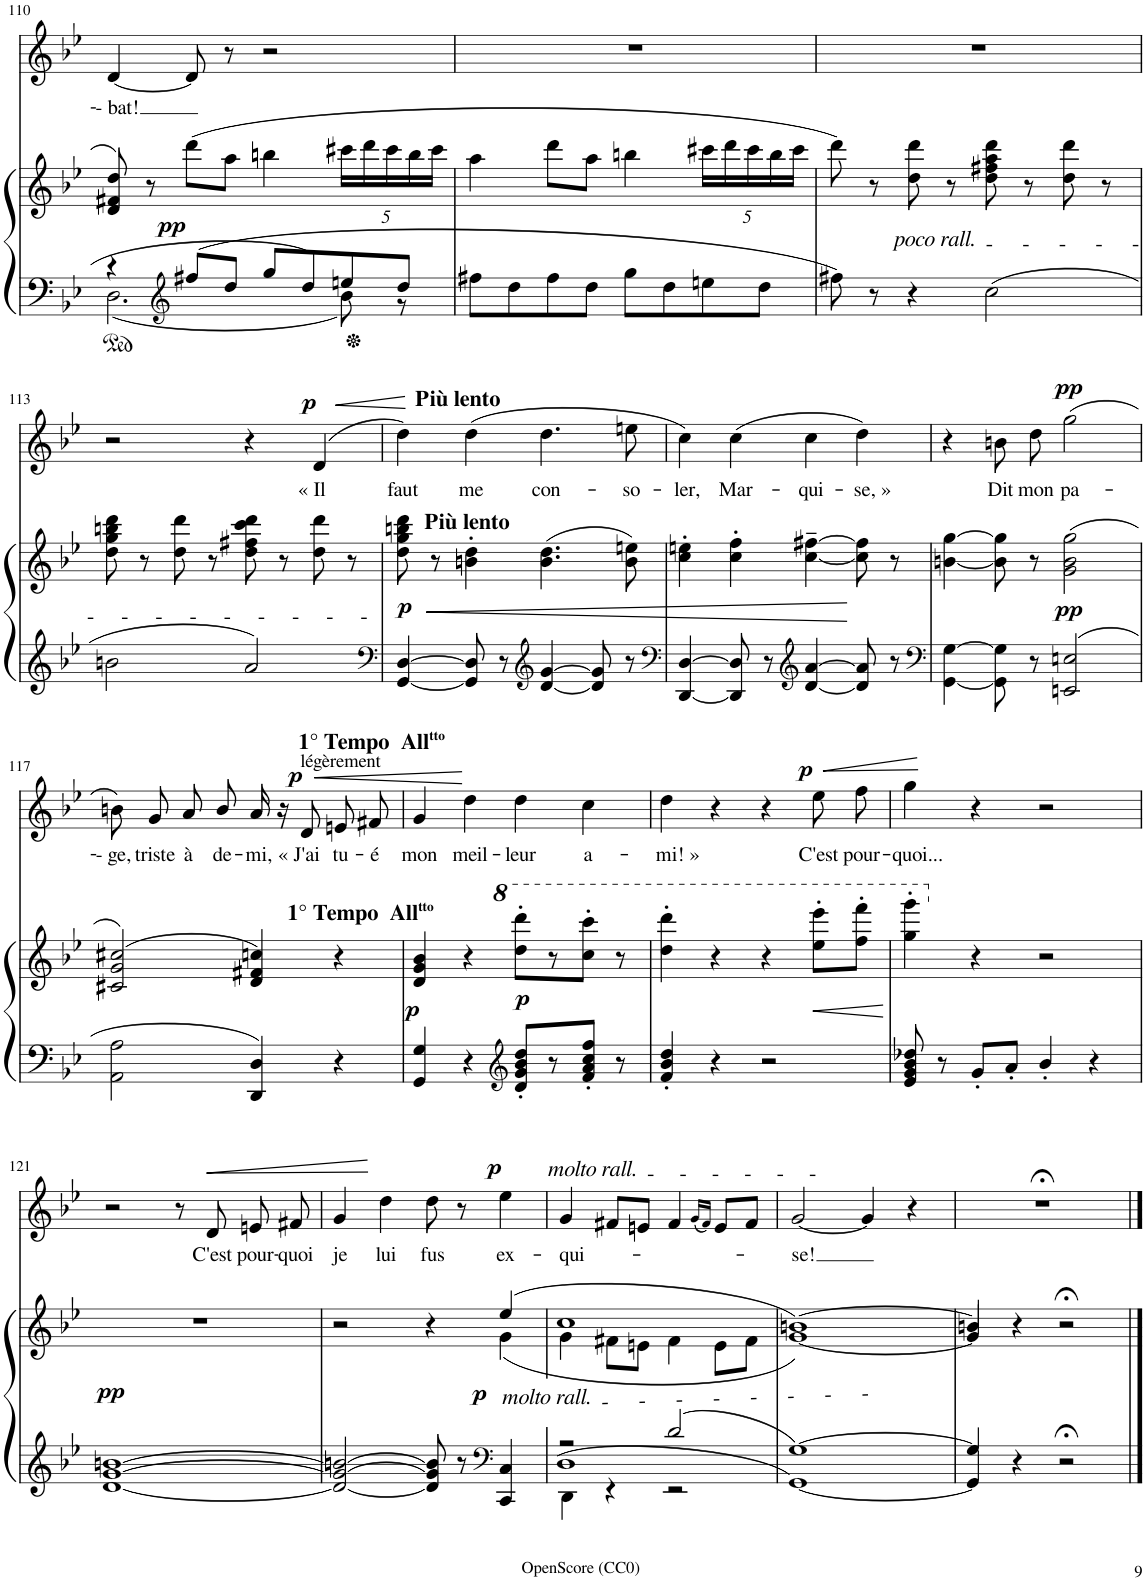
**kern	**kern	**dynam	**kern	**text	**dynam
*part2	*part2	*part2	*part1	*part1	*part1
*staff3	*staff2	*staff2/3	*staff1	*staff1	*staff1
*I"Piano	*	*	*I"Voix	*	*
*I'Pno	*	*	*	*	*
!!LO:PB:g=z
*clefF4	*clefG2	*	*clefG2	*	*
*k[b-e-]	*k[b-e-]	*	*k[b-e-]	*	*
*M4/4	*M4/4	*	*M4/4	*	*
*met(c)	*met(c)	*	*met(c)	*	*
=110	=110	=110	=110	=110	=110
*^	*	*	*	*	*
!	!	!	!	!	!LO:LY:b	!
4r	[2.D\	8d/ 8f#X/ 8dd/	.	[4d/	-- bat!	.
.	.	8r	.	.	.	.
*clefG2	*	*	*	*	*	*
!	!	!	!LO:DY:b	!	!	!
8ff#X/L	.	(8ddd\L	pp	8d/]	.	.
8dd/J	.	8aa\J	.	8r	.	.
8gg/L	.	4bbn\	.	2r	.	.
8dd/	.	.	.	.	.	.
*	*	*Xbrackettup	*	*	*	*
8een/	8D\]	20ccc#X\LL	.	.	.	.
.	.	20ddd\	.	.	.	.
.	.	20ccc#\	.	.	.	.
8dd/J	8r	.	.	.	.	.
.	.	20bb\	.	.	.	.
.	.	20ccc#\JJ	.	.	.	.
*v	*v	*	*	*	*	*
=111	=111	=111	=111	=111	=111
8ff#X\L	4aa\	.	1r	.	.
8dd\	.	.	.	.	.
8ff#\	8ddd\L	.	.	.	.
8dd\J	8aa\J	.	.	.	.
8gg\L	4bbn\	.	.	.	.
8dd\	.	.	.	.	.
8een\	20ccc#X\LL	.	.	.	.
.	20ddd\	.	.	.	.
.	20ccc#\	.	.	.	.
8dd\J	.	.	.	.	.
.	20bb\	.	.	.	.
.	20ccc#\JJ	.	.	.	.
=112	=112	=112	=112	=112	=112
8ff#X\	8ddd\)	.	1r	.	.
8r	8r	.	.	.	.
!	!LO:TX:b:t=poco rall.	!	!	!	!
4r	8dd\ 8ddd\	.	.	.	.
.	8r	.	.	.	.
2cc\	8dd\ 8ff#X\ 8aa\ 8ddd\	.	.	.	.
.	8r	.	.	.	.
.	8dd\ 8ddd\	.	.	.	.
.	8r	.	.	.	.
!!LO:LB:g=z
=113	=113	=113	=113	=113	=113
2bn\	8dd\ 8gg\ 8bbn\ 8ddd\	.	2r	.	.
.	8r	.	.	.	.
.	8dd\ 8ddd\	.	.	.	.
.	8r	.	.	.	.
2a/	8dd\ 8ff#X\ 8ccc\ 8ddd\	.	4r	.	.
.	8r	.	.	.	.
!	!	!	!	!LO:LY:b	!LO:HP:b
!	!	!	!	!	!LO:DY:n=1:a
.	8dd\ 8ddd\	.	(>4d/	« Il	< p
.	8r	.	.	.	.
=114	=114	=114	=114	=114	=114
*clefF4	*	*	*	*	*
!	!	!	!LO:TX:a:B:t=Più lento	!	!
!	!LO:TX:a:B:t=Più lento	!	!	!	!
!	!	!LO:DY:b	!	!LO:LY:b	!
[4GG/ [4D/	8dd\ 8gg\ 8bbn\ 8ddd\	p	4dd\)	faut	.
.	8r	.	.	.	.
!	!	!	!	!LO:LY:b	!
8GG/] 8D/]	4bn\' 4dd\'	.	(4dd\	me	[
8r	.	.	.	.	.
*clefG2	*	*	*	*	*
!	!	!	!	!LO:LY:b	!
[4d/ [4g/	(4.b\ 4.dd\	.	4.dd\	con-	.
8d/] 8g/]	.	.	.	.	.
!	!	!	!	!LO:LY:b	!
8r	8b\ 8een\)	.	8een\	-so-	.
=115	=115	=115	=115	=115	=115
*clefF4	*	*	*	*	*
!	!	!	!	!LO:LY:b	!
[4DD/ [4D/	4cc\' 4een\'	.	4cc\)	-ler,	.
!	!	!	!	!LO:LY:b	!
8DD/] 8D/]	4cc\' 4ff\'	.	(4cc\	Mar-	.
8r	.	.	.	.	.
*clefG2	*	*	*	*	*
!	!	!	!	!LO:LY:b	!
[4d/ [4a/	[4cc\~ [4ff#X\~	.	4cc\	-qui-	.
!	!	!	!	!LO:LY:b	!
8d/] 8a/]	8cc\] 8ff#\]	.	4dd\)	-se, »	.
8r	8r	.	.	.	.
=116	=116	=116	=116	=116	=116
*clefF4	*	*	*	*	*
[4GG\ [4G\	[4bn\ [4gg\	.	4r	.	.
!	!	!	!	!LO:LY:b	!
8GG\] 8G\]	8b\] 8gg\]	.	8bn\	Dit	.
!	!	!	!	!LO:LY:b	!
8r	8r	.	8dd\	mon	.
!	!	!LO:DY:b	!	!LO:LY:b	!LO:DY:a
2EEn/ 2En/	(2g\ 2b\ 2gg\	pp	(2gg\	pa-	pp
!!LO:LB:g=z
=117	=117	=117	=117	=117	=117
!	!	!	!	!LO:LY:b	!
2AA\ 2A\	(>2c#X/ 2g/ 2cc#X/)	.	8bn\)	-- ge,	.
!	!	!	!	!LO:LY:b	!
.	.	.	8g/	triste	.
!	!	!	!	!LO:LY:b	!
.	.	.	8a/	à	.
!	!	!	!	!LO:LY:b	!
.	.	.	8b/	de-	.
!	!	!	!	!LO:LY:b	!
4DD/ 4D/	4d/ 4f#X/ 4ccn/)	.	16a/	-mi,	.
.	.	.	16r	.	.
!	!	!	!LO:TX:a:t=légèrement	!	!
!	!	!	!LO:TX:a:B:t=1° Tempo  All	!	!
!	!	!	!LO:TX:a:t=tto	!	!
!	!	!	!	!LO:LY:b	!LO:HP:b
!	!	!	!	!	!LO:DY:n=1:a
.	.	.	8d/	« J'ai	< p
!	!LO:TX:a:B:t=1° Tempo  All	!	!	!	!
!	!LO:TX:a:t=tto	!	!	!	!
!	!	!	!	!LO:LY:b	!
4r	4r	.	8en/	tu-	.
!	!	!	!	!LO:LY:b	!
.	.	.	8f#X/	-é	.
=118	=118	=118	=118	=118	=118
!	!	!LO:DY:a=2	!	!LO:LY:b	!
4GG/ 4G/	4d/ 4g/ 4b-/	p	4g/	mon	.
!	!	!	!	!LO:LY:b	!
4r	4r	.	4dd\	meil-	[
*clefG2	*	*	*	*	*
*	*8va	*	*	*	*
!	!	!LO:DY:b	!	!LO:LY:b	!
8d/' 8g/' 8b-/' 8dd/'L	8ddd\' 8dddd\'L	p	4dd\	-leur	.
8r	8r	.	.	.	.
!	!	!	!	!LO:LY:b	!
8f/' 8a/' 8cc/' 8ff/'J	8ccc\' 8cccc\'J	.	4cc\	a-	.
8r	8r	.	.	.	.
=119	=119	=119	=119	=119	=119
!	!	!	!	!LO:LY:b	!
4f/' 4b-/' 4dd/'	4ddd\' 4dddd\'	.	4dd\	-mi! »	.
4r	4r	.	4r	.	.
2r	4r	.	4r	.	.
!	!	!LO:HP:b	!	!LO:LY:b	!LO:HP:b
!	!	!	!	!	!LO:DY:n=1:a
.	8eee-\' 8eeee-\'L	<	8ee-\	C'est	< p
!	!	!	!	!LO:LY:b	!
.	8fff\' 8ffff\'J	.	8ff\	pour-	.
.	.	[	.	.	[
=120	=120	=120	=120	=120	=120
!	!	!	!	!LO:LY:b	!
8e-/ 8g/ 8b-/ 8dd-X/	4ggg\' 4gggg\'	.	4gg\	-quoi...	.
8r	.	.	.	.	.
*	*X8va	*	*	*	*
8g'/L	4r	.	4r	.	.
8a'/J	.	.	.	.	.
4b-'/	2r	.	2r	.	.
4r	.	.	.	.	.
!!LO:LB:g=z
=121	=121	=121	=121	=121	=121
!	!	!LO:DY:a=2	!	!	!
[1d [>1g [1bn	1r	pp	2r	.	.
.	.	.	8r	.	.
!	!	!	!	!LO:LY:b	!LO:HP:b
.	.	.	8d/	C'est	<
!	!	!	!	!LO:LY:b	!
.	.	.	8en/	pour-	.
!	!	!	!	!LO:LY:b	!
.	.	.	8f#X/	-quoi	.
=122	=122	=122	=122	=122	=122
*	*^	*	*	*	*
!	!	!	!	!	!LO:LY:b	!
2d/_ 2g/_ 2bn/_	2r	2.ryy	.	4g/	je	.
!	!	!	!	!	!LO:LY:b	!
.	.	.	.	4dd\	lui	[
!	!	!	!	!	!LO:LY:b	!
8d/] 8g/] 8b/]	4r	.	.	8dd\	fus	.
8r	.	.	.	8r	.	.
*clefF4	*	*	*	*	*	*
!	!LO:TX:b:t=molto rall.	!	!	!	!	!
!	!	!	!LO:DY:b	!	!LO:LY:b	!LO:DY:a
4CC/ 4C/	(4ee-/	(4g\	p	4ee-\	ex-	p
=123	=123	=123	=123	=123	=123	=123
*^	*	*	*	*	*	*
*	*^	*	*	*	*	*	*
!	!	!	!	!	!	!LO:TX:a:t=molto rall.	!	!
!	!	!	!	!	!	!	!LO:LY:b	!
2r	1D	4DD\	1cc	4g\	.	4g/	-qui-	.
.	.	4r	.	8f#X\L	.	8f#X/L	.	.
.	.	.	.	8en\J	.	8en/J	.	.
2d/	.	2r	.	4f#\	.	4f#/	.	.
.	.	.	.	.	.	(16qg/LL	.	.
.	.	.	.	.	.	16qf#/JJ)	.	.
.	.	.	.	8e\L	.	8e/L	.	.
.	.	.	.	8f#\J	.	8f#/J	.	.
*	*v	*v	*	*	*	*	*	*
=124	=124	=124	=124	=124	=124	=124	=124
!	!	!	!	!	!	!LO:LY:b	!
[1G	[1GG	[1bn)	[1g)	.	[2g/	-se!	.
.	.	.	.	.	4g/]	.	.
.	.	.	.	.	4r	.	.
=125	=125	=125	=125	=125	=125	=125	=125
4G/]	4GG/]	4bn/]	4g/]	.	1r;<	.	.
4r	2.ryy	4r	2.ryy	.	.	.	.
2r;<	.	2r;<	.	.	.	.	.
*v	*v	*	*	*	*	*	*
*	*v	*v	*	*	*	*
==	==	==	==	==	==
*-	*-	*-	*-	*-	*-
